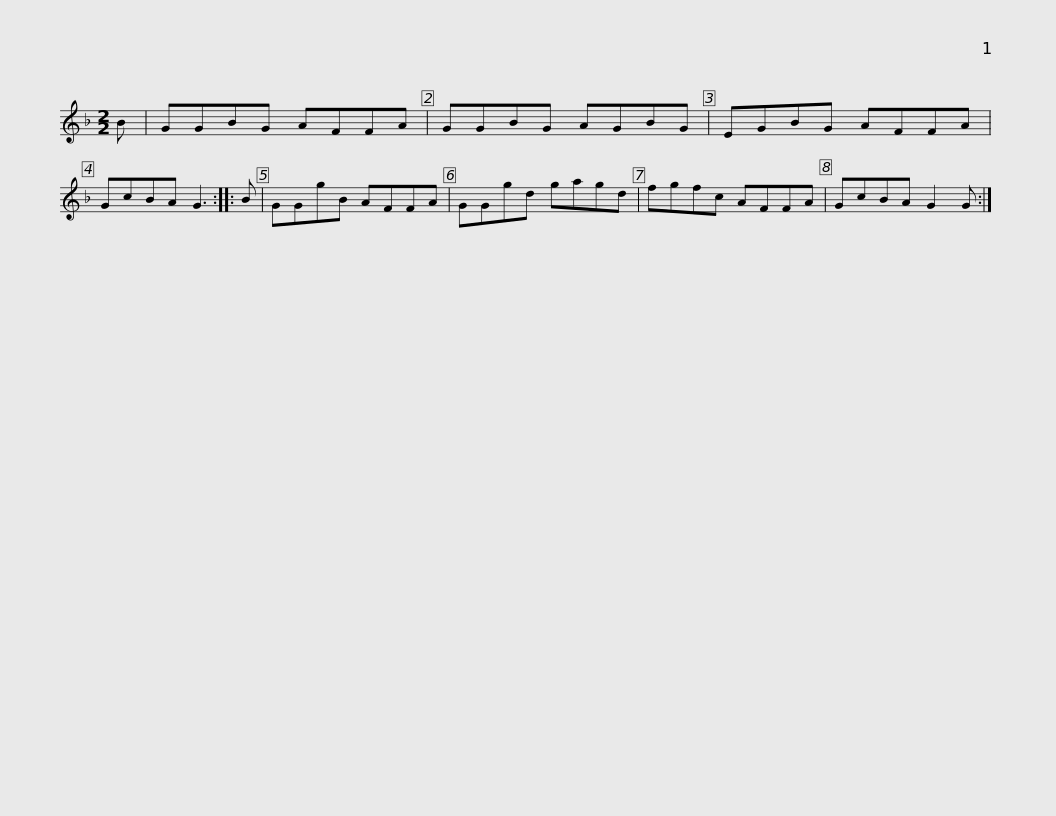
X:1
L:1/8
M:2/2
I:linebreak $
K:F
V:1 treble
V:1
 B | GGBG AFFA | GGBG AGBG | EGBG AFFA | GcBA G3 :: %5
 B | GGgB AFFA |$ GGgd gagd | fgfc AFFA | GcBA G2 G :| %10
